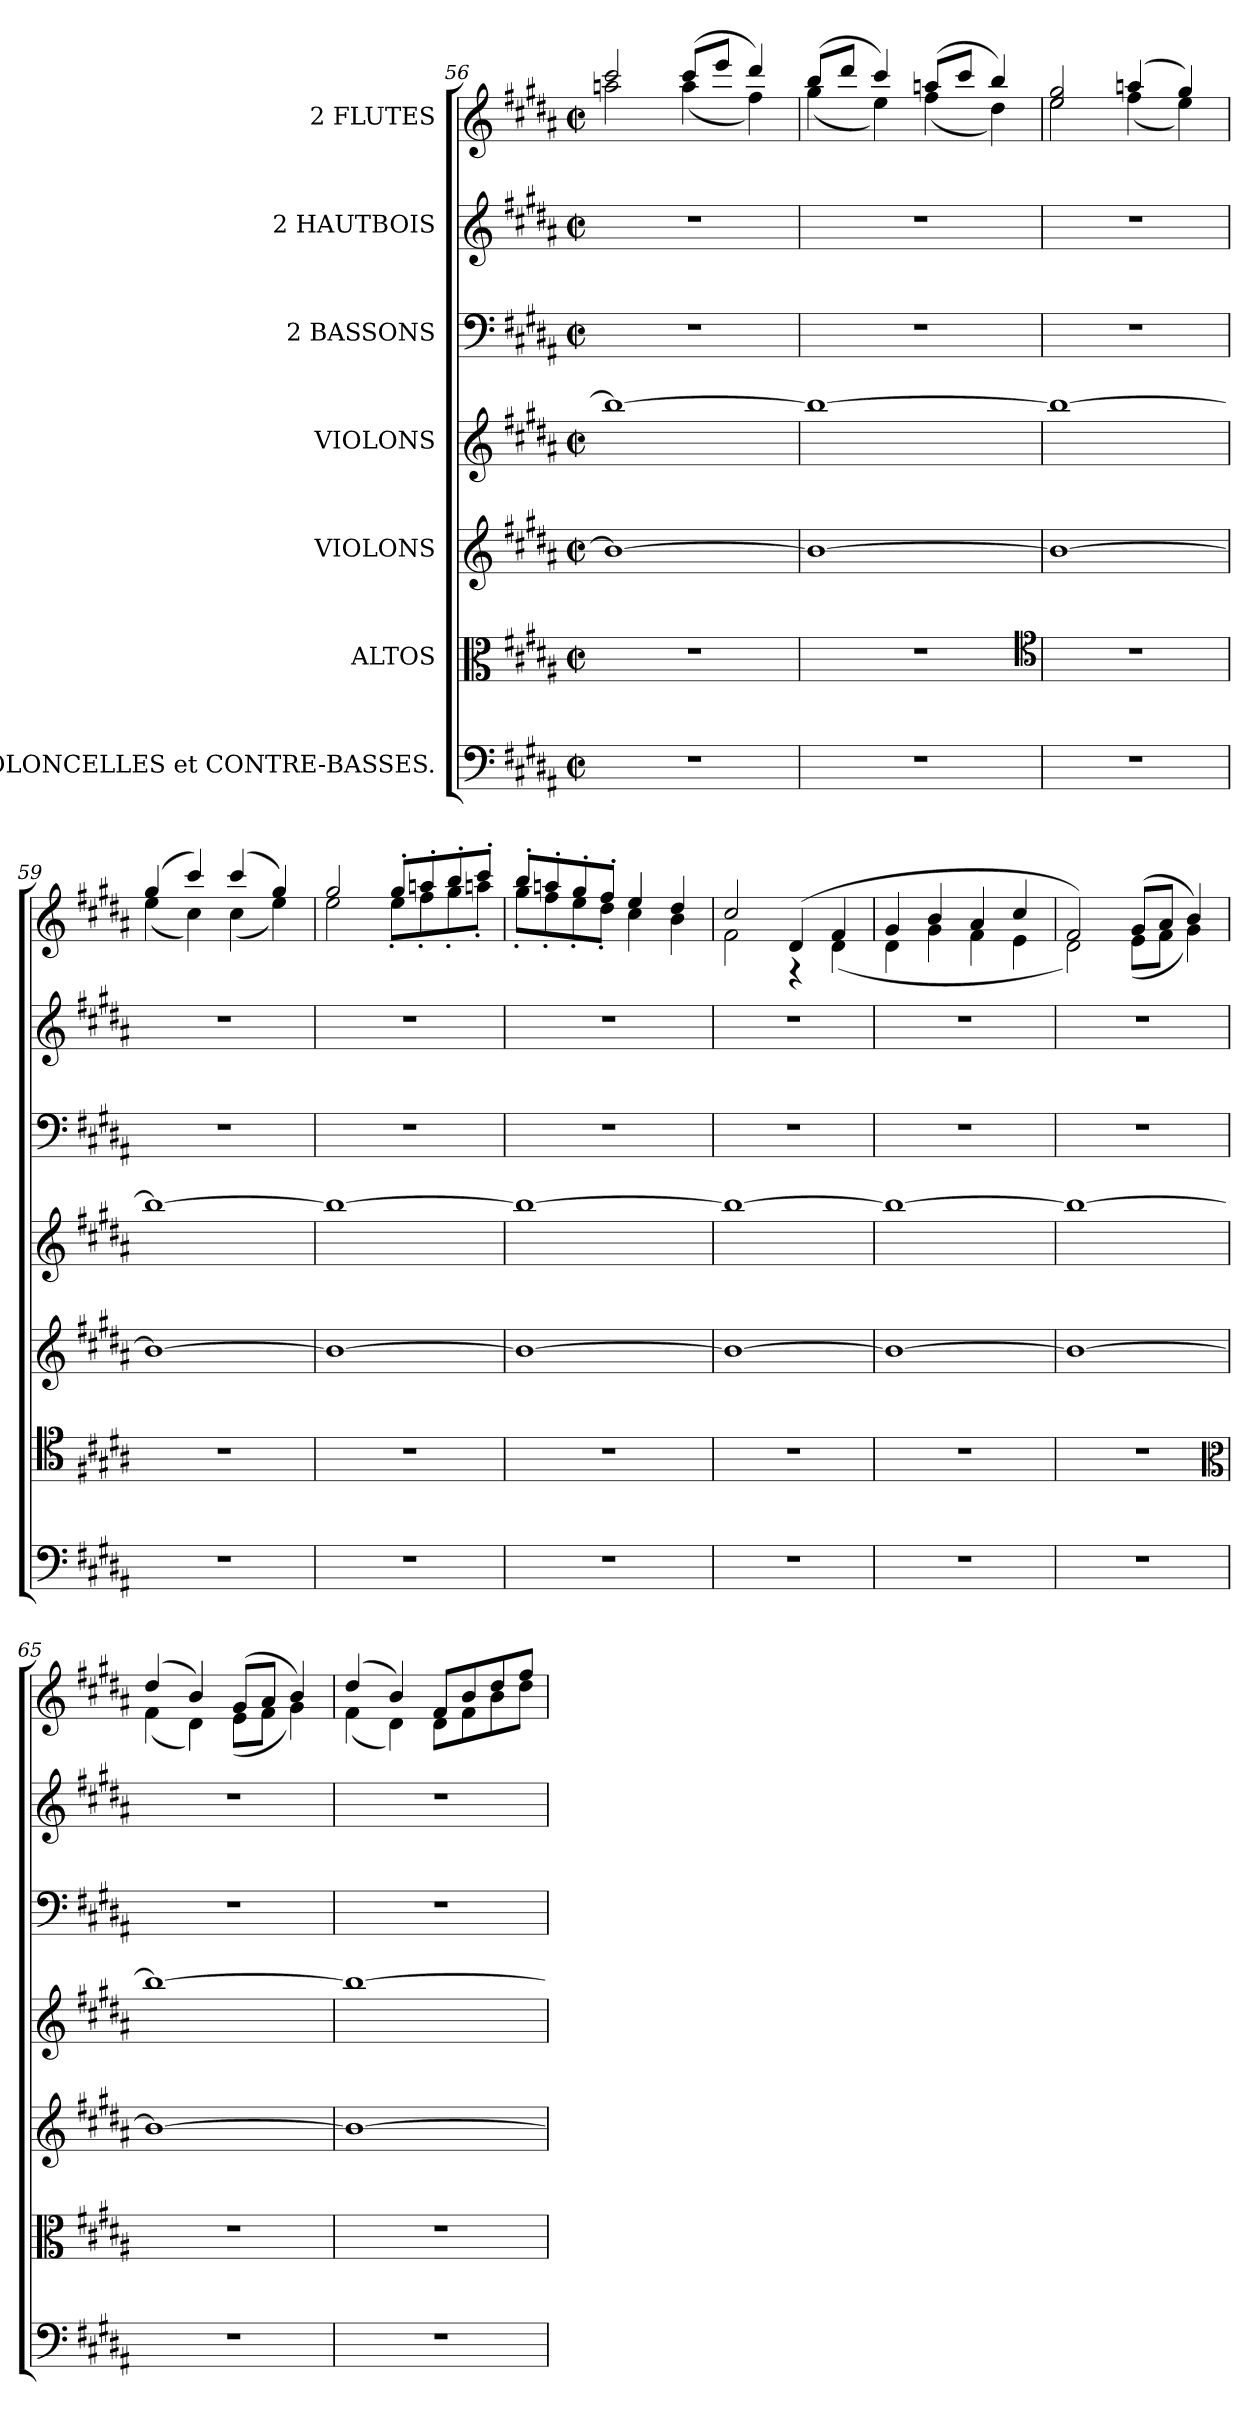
**kern	**kern	**kern	**kern	**kern	**kern	**kern
*part7	*part6	*part5	*part4	*part3	*part2	*part1
*staff7	*staff6	*staff5	*staff4	*staff3	*staff2	*staff1
*I"VIOLONCELLES et CONTRE-BASSES.	*I"ALTOS	*I"VIOLONS	*I"VIOLONS	*I"2 BASSONS	*I"2 HAUTBOIS	*I"2 FLUTES
*clefF4	*clefC3	*clefG2	*clefG2	*clefF4	*clefG2	*clefG2
*k[f#c#g#d#a#]	*k[f#c#g#d#a#]	*k[f#c#g#d#a#]	*k[f#c#g#d#a#]	*k[f#c#g#d#a#]	*k[f#c#g#d#a#]	*k[f#c#g#d#a#]
*M2/2	*M2/2	*M2/2	*M2/2	*M2/2	*M2/2	*M2/2
*met(c|)	*met(c|)	*met(c|)	*met(c|)	*met(c|)	*met(c|)	*met(c|)
=56	=56	=56	=56	=56	=56	=56
*	*	*	*	*	*	*^
1r	1r	1b\_	1bb\_	1r	1r	2ccc#/	2aan\
.	.	.	.	.	.	(8ccc#/L	(4aa\
.	.	.	.	.	.	8eee/J	.
.	.	.	.	.	.	4ddd#/)	4ff#\)
=57	=57	=57	=57	=57	=57	=57	=57
1r	1r	1b\_	1bb\_	1r	1r	(8bb/L	(4gg#\
.	.	.	.	.	.	8ddd#/J	.
.	.	.	.	.	.	4ccc#/)	4ee\)
.	.	.	.	.	.	(8aan/L	(4ff#\
.	.	.	.	.	.	8ccc#/J	.
.	.	.	.	.	.	4bb/)	4dd#\)
*	*clefC4	*	*	*	*	*	*
!!LO:PB:g=z	!!
=58	=58	=58	=58	=58	=58	=58	=58
1r	1r	1b\_	1bb\_	1r	1r	2ee/ 2gg#/	2ee\
.	.	.	.	.	.	(4aan/	(4ff#\
.	.	.	.	.	.	4gg#/)	4ee\)
=59	=59	=59	=59	=59	=59	=59	=59
1r	1r	1b\_	1bb\_	1r	1r	(4gg#/	(4ee\
.	.	.	.	.	.	4ccc#/)	4cc#\)
.	.	.	.	.	.	(4ccc#/	(4cc#\
.	.	.	.	.	.	4gg#/)	4ee\)
=60	=60	=60	=60	=60	=60	=60	=60
1r	1r	1b\_	1bb\_	1r	1r	2gg#/	2ee\
.	.	.	.	.	.	8gg#'/L	8ee'\L
.	.	.	.	.	.	8aan'/	8ff#'\
.	.	.	.	.	.	8bb'/	8gg#'\
.	.	.	.	.	.	8ccc#'/J	8aan'\J
=61	=61	=61	=61	=61	=61	=61	=61
1r	1r	1b\_	1bb\_	1r	1r	8bb'/L	8gg#'\L
.	.	.	.	.	.	8aan'/	8ff#'\
.	.	.	.	.	.	8gg#'/	8ee'\
.	.	.	.	.	.	8ff#'/J	8dd#'\J
.	.	.	.	.	.	4ee/	4cc#\
.	.	.	.	.	.	4dd#/	4b\
=62	=62	=62	=62	=62	=62	=62	=62
1r	1r	1b\_	1bb\_	1r	1r	2cc#/	2f#\
.	.	.	.	.	.	(4d#/	4r
.	.	.	.	.	.	4f#/	(4d#\
=63	=63	=63	=63	=63	=63	=63	=63
1r	1r	1b\_	1bb\_	1r	1r	4g#/	4d#\
.	.	.	.	.	.	4b/	4g#\
.	.	.	.	.	.	4a#/	4f#\
.	.	.	.	.	.	4cc#/	4e\
=64	=64	=64	=64	=64	=64	=64	=64
1r	1r	1b\_	1bb\_	1r	1r	2f#/)	2d#\)
.	.	.	.	.	.	(8g#/L	(8e\L
.	.	.	.	.	.	8a#/J	8f#\J
.	.	.	.	.	.	4b/)	4g#\)
*	*clefC3	*	*	*	*	*	*
!!LO:LB:g=z	!!
=65	=65	=65	=65	=65	=65	=65	=65
1r	1r	1b\_	1bb\_	1r	1r	(4dd#/	(4f#\
.	.	.	.	.	.	4b/)	4d#\)
.	.	.	.	.	.	(8g#/L	(8e\L
.	.	.	.	.	.	8a#/J	8f#\J
.	.	.	.	.	.	4b/)	4g#\)
=66	=66	=66	=66	=66	=66	=66	=66
1r	1r	1b\_	1bb\_	1r	1r	(4dd#/	(4f#\
.	.	.	.	.	.	4b/)	4d#\)
.	.	.	.	.	.	8f#/L	8d#\L
.	.	.	.	.	.	8b/	8f#\
.	.	.	.	.	.	8dd#/	8b\
.	.	.	.	.	.	8ff#/J	8dd#\J
*	*	*	*	*	*	*v	*v
=	=	=	=	=	=	=
*-	*-	*-	*-	*-	*-	*-
